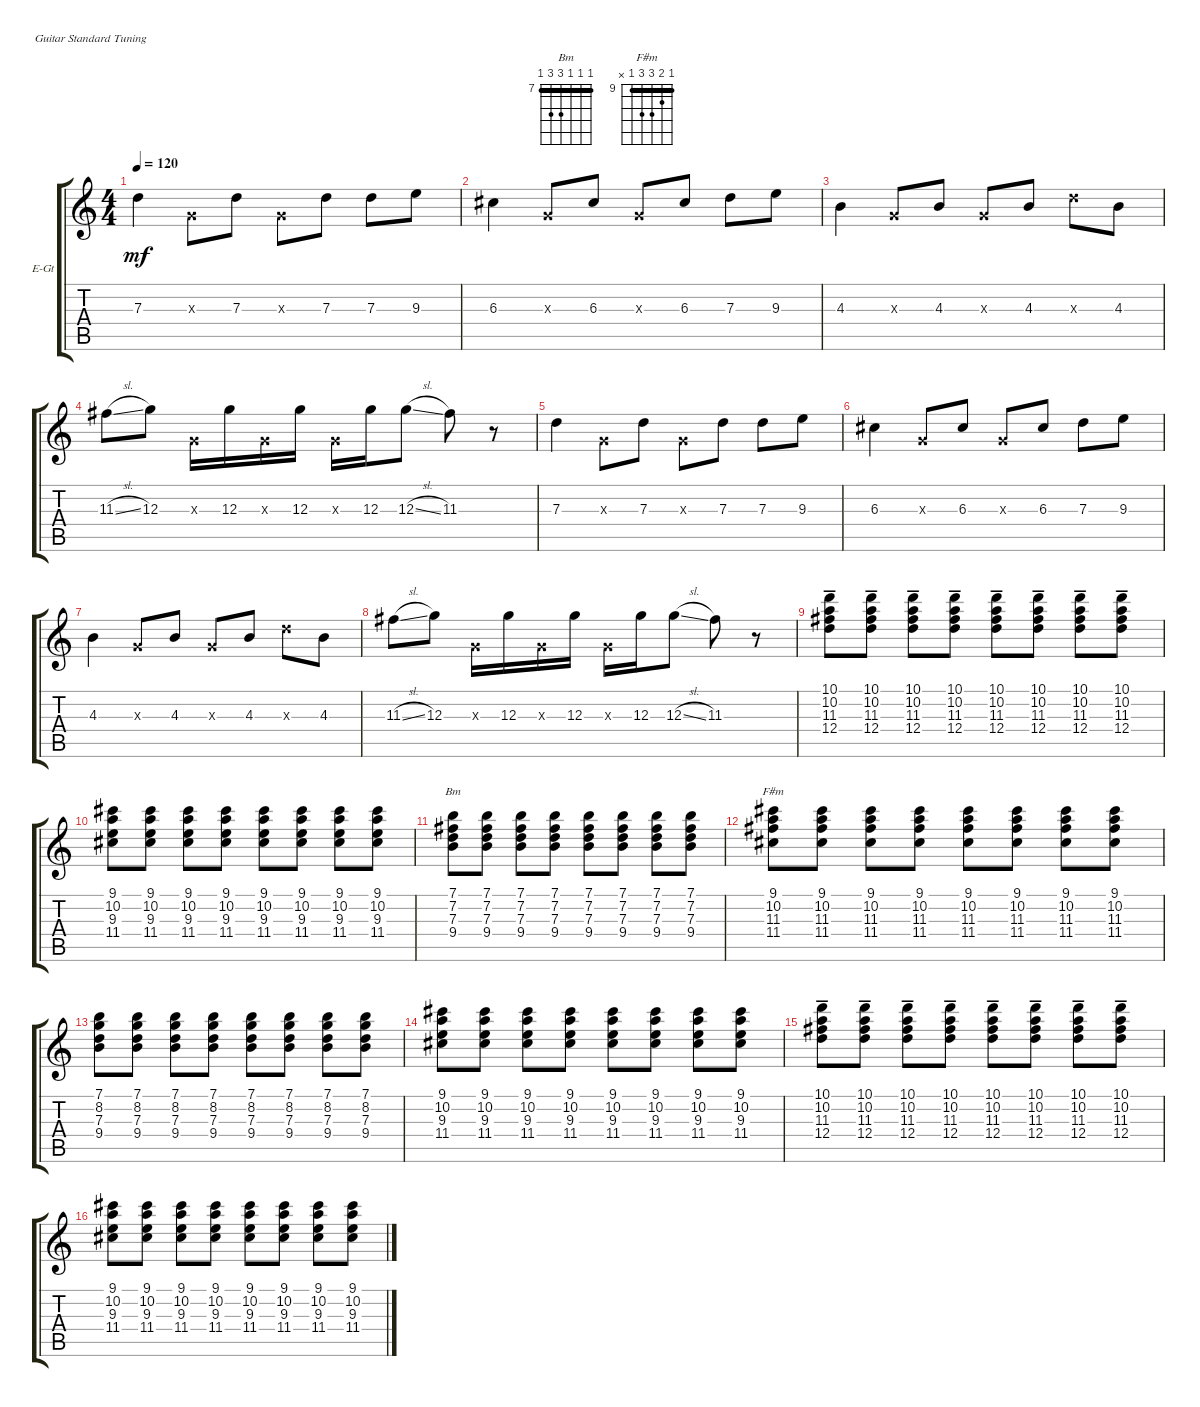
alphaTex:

\defaultSystemsLayout 4
\bracketExtendMode groupsimilarinstruments
\firstSystemTrackNameOrientation horizontal
\otherSystemsTrackNameOrientation horizontal
\track ("Electric Guitar" "E-Gt") {instrument electricguitarclean}
\staff {score tabs}
\tuning (E4 B3 G3 D3 A2 E2)
\chord ("Bm" 7 7 7 9 9 7) {firstfret 7 barre (7 7 7)}
\chord ("F#m" 9 10 11 11 9 x) {firstfret 9 barre 9}
\ts (4 4)
\tempo 120
\clef g2
\ks c
7.3.4{dy mf} 0.3{x}.8 7.3.8 0.3{x}.8 7.3.8 7.3.8 9.3.8 |
6.3.4 0.3{x}.8 6.3.8 0.3{x}.8 6.3.8 7.3.8 9.3.8 |
4.3.4 0.3{x}.8 4.3.8 0.3{x}.8 4.3.8 7.3{x}.8 4.3.8 |
11.3{sl}.8 12.3.8 0.3{x}.16 12.3.16 0.3{x}.16 12.3.16 0.3{x}.16 12.3.16 12.3{sl}.8 11.3.8 r.8 |
7.3.4 0.3{x}.8 7.3.8 0.3{x}.8 7.3.8 7.3.8 9.3.8 |
6.3.4 0.3{x}.8 6.3.8 0.3{x}.8 6.3.8 7.3.8 9.3.8 |
4.3.4 0.3{x}.8 4.3.8 0.3{x}.8 4.3.8 7.3{x}.8 4.3.8 |
11.3{sl}.8 12.3.8 0.3{x}.16 12.3.16 0.3{x}.16 12.3.16 0.3{x}.16 12.3.16 12.3{sl}.8 11.3.8 r.8 |
(10.1{ten} 10.2{ten} 11.3{ten} 12.4{ten}).8 (10.1{ten} 10.2{ten} 11.3{ten} 12.4{ten}).8 (10.1{ten} 10.2{ten} 11.3{ten} 12.4{ten}).8 (10.1{ten} 10.2{ten} 11.3{ten} 12.4{ten}).8 (10.1{ten} 10.2{ten} 11.3{ten} 12.4{ten}).8 (10.1{ten} 10.2{ten} 11.3{ten} 12.4{ten}).8 (10.1{ten} 10.2{ten} 11.3{ten} 12.4{ten}).8 (10.1{ten} 10.2{ten} 11.3{ten} 12.4{ten}).8 |
(9.1 10.2 9.3 11.4).8 (9.1 10.2 9.3 11.4).8 (9.1 10.2 9.3 11.4).8 (9.1 10.2 9.3 11.4).8 (9.1 10.2 9.3 11.4).8 (9.1 10.2 9.3 11.4).8 (9.1 10.2 9.3 11.4).8 (9.1 10.2 9.3 11.4).8 |
(9.4 7.3 7.2 7.1).8{ch "Bm"} (9.4 7.3 7.2 7.1).8 (9.4 7.3 7.2 7.1).8 (9.4 7.3 7.2 7.1).8 (9.4 7.3 7.2 7.1).8 (9.4 7.3 7.2 7.1).8 (9.4 7.3 7.2 7.1).8 (9.4 7.3 7.2 7.1).8 |
(11.4 11.3 10.2 9.1).8{ch "F#m"} (11.4 11.3 10.2 9.1).8 (11.4 11.3 10.2 9.1).8 (11.4 11.3 10.2 9.1).8 (11.4 11.3 10.2 9.1).8 (11.4 11.3 10.2 9.1).8 (11.4 11.3 10.2 9.1).8 (11.4 11.3 10.2 9.1).8 |
(9.4 7.3 8.2 7.1).8 (9.4 7.3 8.2 7.1).8 (9.4 7.3 8.2 7.1).8 (9.4 7.3 8.2 7.1).8 (9.4 7.3 8.2 7.1).8 (9.4 7.3 8.2 7.1).8 (9.4 7.3 8.2 7.1).8 (9.4 7.3 8.2 7.1).8 |
(9.1 10.2 9.3 11.4).8 (9.1 10.2 9.3 11.4).8 (9.1 10.2 9.3 11.4).8 (9.1 10.2 9.3 11.4).8 (9.1 10.2 9.3 11.4).8 (9.1 10.2 9.3 11.4).8 (9.1 10.2 9.3 11.4).8 (9.1 10.2 9.3 11.4).8 |
(10.1{ten} 10.2{ten} 11.3{ten} 12.4{ten}).8 (10.1{ten} 10.2{ten} 11.3{ten} 12.4{ten}).8 (10.1{ten} 10.2{ten} 11.3{ten} 12.4{ten}).8 (10.1{ten} 10.2{ten} 11.3{ten} 12.4{ten}).8 (10.1{ten} 10.2{ten} 11.3{ten} 12.4{ten}).8 (10.1{ten} 10.2{ten} 11.3{ten} 12.4{ten}).8 (10.1{ten} 10.2{ten} 11.3{ten} 12.4{ten}).8 (10.1{ten} 10.2{ten} 11.3{ten} 12.4{ten}).8 |
(9.1 10.2 9.3 11.4).8 (9.1 10.2 9.3 11.4).8 (9.1 10.2 9.3 11.4).8 (9.1 10.2 9.3 11.4).8 (9.1 10.2 9.3 11.4).8 (9.1 10.2 9.3 11.4).8 (9.1 10.2 9.3 11.4).8 (9.1 10.2 9.3 11.4).8
